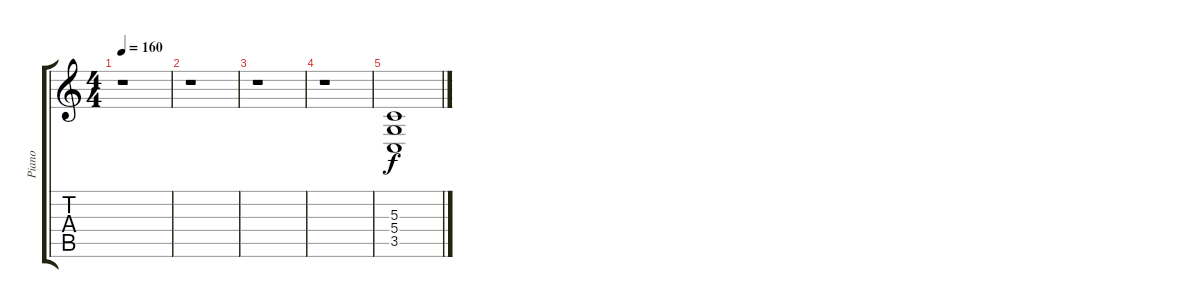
\track ("Piano" "Piano") {instrument electricgrandpiano}
\staff {score tabs}
\tuning (E4 B3 G3 D3 A2 E2) {hide}
\ts (4 4)
\tempo 160
\clef g2
\ks c
r.1{dy fff} |
r.1 |
r.1 |
r.1 |
(5.3 5.4 3.5).1{dy f}
